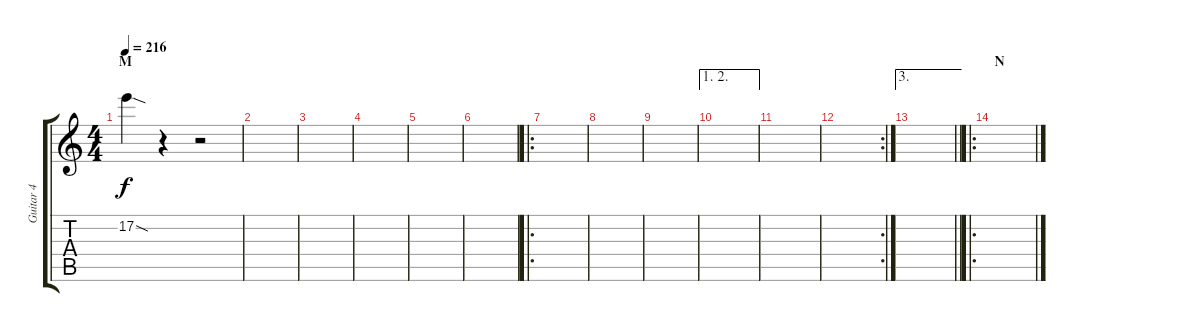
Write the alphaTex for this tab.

\track ("Guitar 4" "Guitar 4") {instrument distortionguitar}
\staff {score tabs}
\tuning (E4 B3 G3 D3 A2 E2) {hide}
\ts (4 4)
\section ("" "M")
\tempo 216
\clef g2
\ks c
17.2{sod t}.4{dy f} r.4 r.2 |
|
|
|
|
|
\ro
|
|
|
\ae (1 2)
|
|
\rc 2
|
\ae 3
\barLineRight lightlight
|
\ro
\section ("" "N")
